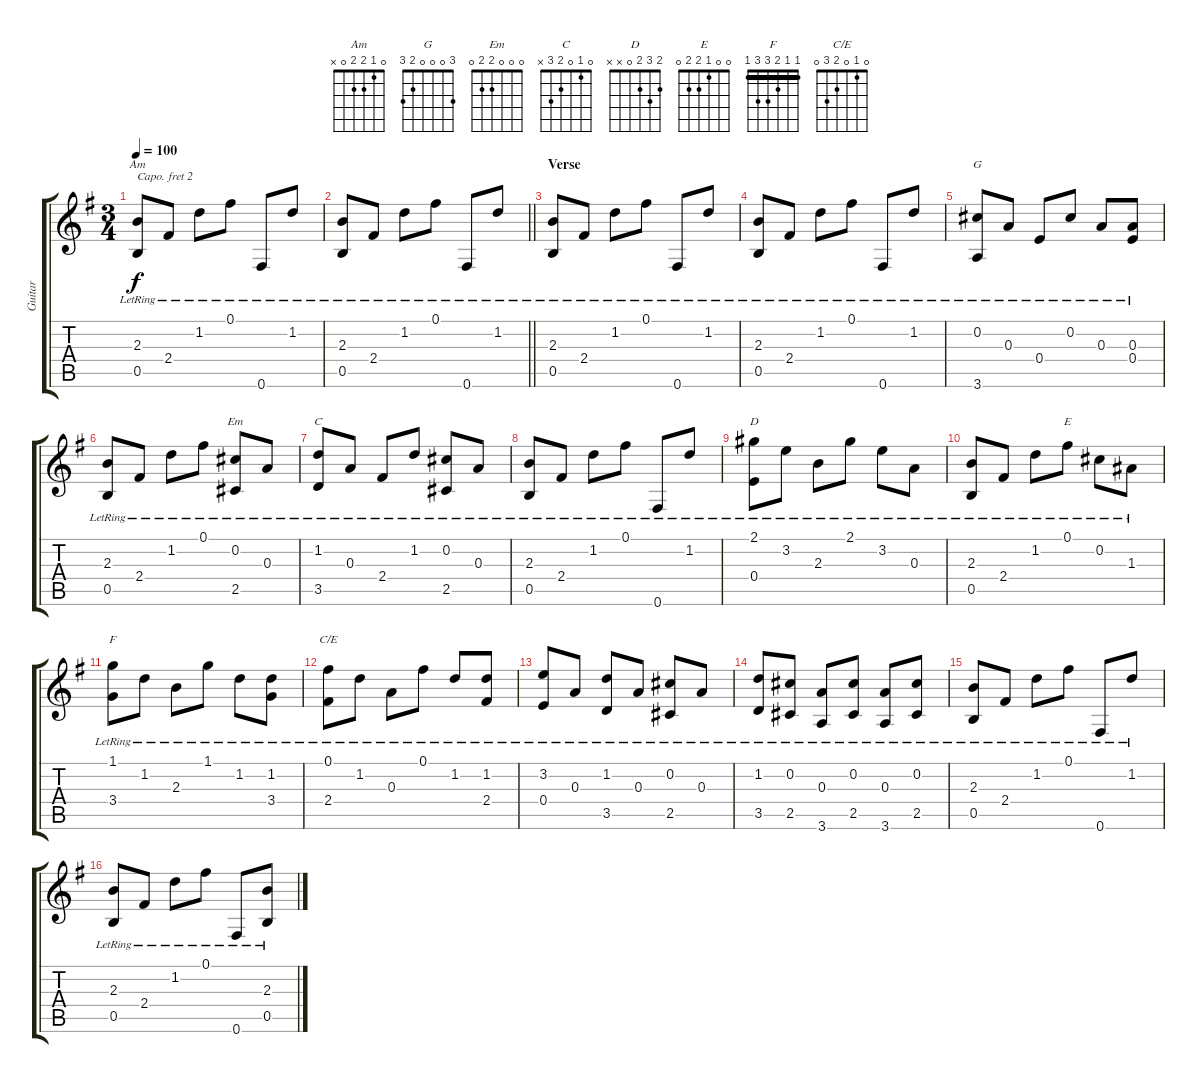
\track ("Guitar" "Guitar") {instrument acousticguitarsteel}
\staff {score tabs}
\capo 2
\tuning (E4 B3 G3 D3 A2 E2) {hide}
\chord ("Am" 0 1 2 2 0 x)
\chord ("G" 3 0 0 0 2 3)
\chord ("Em" 0 0 0 2 2 0)
\chord ("C" 0 1 0 2 3 x)
\chord ("D" 2 3 2 0 x x)
\chord ("E" 0 0 1 2 2 0)
\chord ("F" 1 1 2 3 3 1) {barre 1}
\chord ("C/E" 0 1 0 2 3 0)
\ts (3 4)
\tempo 100
\clef g2
\ks g
(2.3{lr} 0.5{lr}).8{ch "Am" dy f instrument acousticguitarsteel} 2.4{lr}.8 1.2{lr}.8 0.1{lr}.8 0.6{lr}.8 1.2{lr}.8 |
\barLineRight lightlight
(2.3{lr} 0.5{lr}).8 2.4{lr}.8 1.2{lr}.8 0.1{lr}.8 0.6{lr}.8 1.2{lr}.8 |
\section ("" "Verse")
(2.3{lr} 0.5{lr}).8 2.4{lr}.8 1.2{lr}.8 0.1{lr}.8 0.6{lr}.8 1.2{lr}.8 |
(2.3{lr} 0.5{lr}).8 2.4{lr}.8 1.2{lr}.8 0.1{lr}.8 0.6{lr}.8 1.2{lr}.8 |
(0.2{lr} 3.6{lr}).8{ch "G"} 0.3{lr}.8 0.4{lr}.8 0.2{lr}.8 0.3{lr}.8 (0.3{lr} 0.4{lr}).8 |
(2.3{lr} 0.5{lr}).8 2.4{lr}.8 1.2{lr}.8 0.1{lr}.8 (0.2{lr} 2.5{lr}).8{ch "Em"} 0.3{lr}.8 |
(1.2{lr} 3.5{lr}).8{ch "C"} 0.3{lr}.8 2.4{lr}.8 1.2{lr}.8 (0.2{lr} 2.5{lr}).8 0.3{lr}.8 |
(2.3{lr} 0.5{lr}).8 2.4{lr}.8 1.2{lr}.8 0.1{lr}.8 0.6{lr}.8 1.2{lr}.8 |
(2.1{lr} 0.4{lr}).8{ch "D"} 3.2{lr}.8 2.3{lr}.8 2.1{lr}.8 3.2{lr}.8 0.3{lr}.8 |
(2.3{lr} 0.5{lr}).8 2.4{lr}.8 1.2{lr}.8 0.1{lr}.8{ch "E"} 0.2{lr}.8 1.3{lr}.8 |
(1.1{lr} 3.4{lr}).8{ch "F"} 1.2{lr}.8 2.3{lr}.8 1.1{lr}.8 1.2{lr}.8 (1.2{lr} 3.4{lr}).8 |
(0.1{lr} 2.4{lr}).8{ch "C/E"} 1.2{lr}.8 0.3{lr}.8 0.1{lr}.8 1.2{lr}.8 (1.2{lr} 2.4{lr}).8 |
(3.2{lr} 0.4{lr}).8 0.3{lr}.8 (1.2{lr} 3.5{lr}).8 0.3{lr}.8 (0.2{lr} 2.5{lr}).8 0.3{lr}.8 |
(1.2{lr} 3.5{lr}).8 (0.2{lr} 2.5{lr}).8 (0.3{lr} 3.6{lr}).8 (0.2{lr} 2.5{lr}).8 (0.3{lr} 3.6{lr}).8 (0.2{lr} 2.5{lr}).8 |
(2.3{lr} 0.5{lr}).8 2.4{lr}.8 1.2{lr}.8 0.1{lr}.8 0.6{lr}.8 1.2{lr}.8 |
(2.3{lr} 0.5{lr}).8 2.4{lr}.8 1.2{lr}.8 0.1{lr}.8 0.6{lr}.8 (2.3{lr} 0.5{lr}).8
